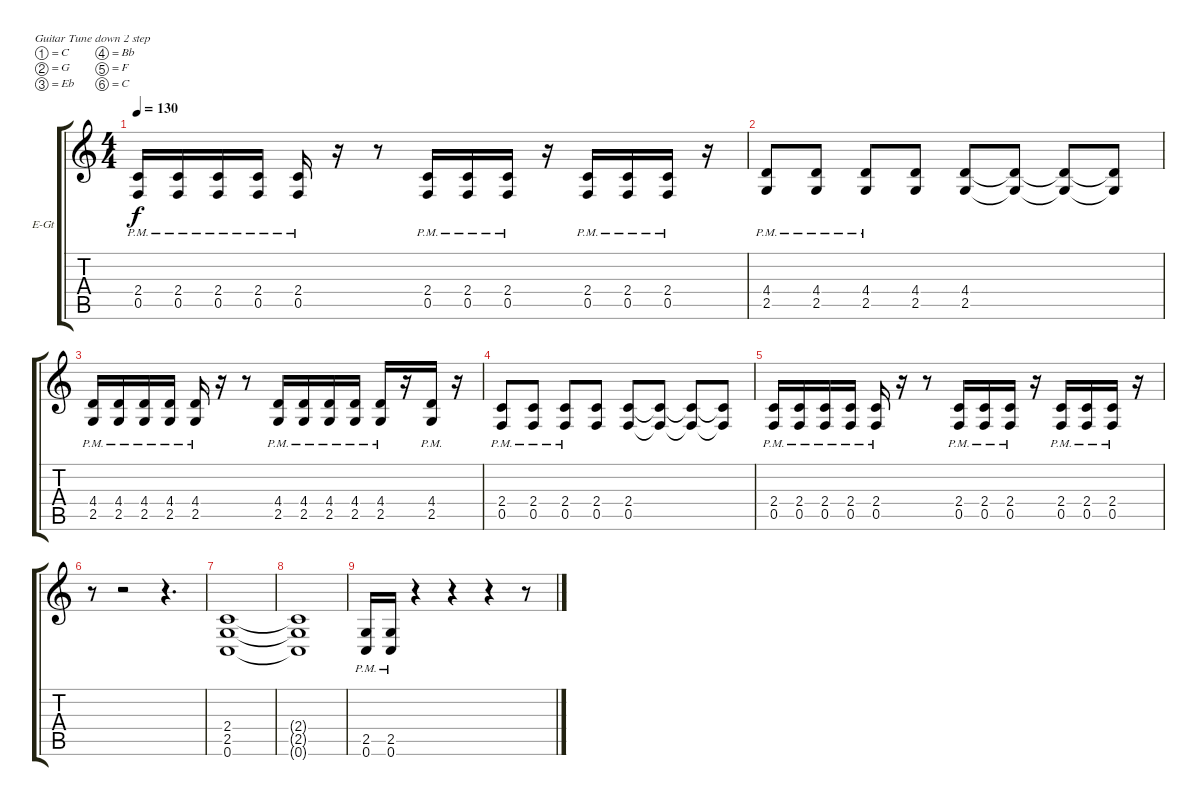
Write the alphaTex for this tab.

\defaultSystemsLayout 4
\bracketExtendMode groupsimilarinstruments
\firstSystemTrackNameOrientation horizontal
\otherSystemsTrackNameOrientation horizontal
\track ("Ритм П" "E-Gt") {instrument distortionguitar}
\staff {score tabs}
\tuning (C4 G3 Eb3 Bb2 F2 C2)
\ts (4 4)
\tempo 130
\clef g2
\ks c
(2.4{pm} 0.5{pm}).16{dy f} (2.4{pm} 0.5{pm}).16 (2.4{pm} 0.5{pm}).16 (2.4{pm} 0.5{pm}).16 (2.4{pm} 0.5{pm}).16 r.16 r.8 (2.4{pm} 0.5{pm}).16 (2.4{pm} 0.5{pm}).16 (2.4{pm} 0.5{pm}).16 r.16 (2.4{pm} 0.5{pm}).16 (2.4{pm} 0.5{pm}).16 (2.4{pm} 0.5{pm}).16 r.16 |
(4.4{pm} 2.5{pm}).8 (4.4{pm} 2.5{pm}).8 (4.4{pm} 2.5{pm}).8 (4.4 2.5).8 (4.4 2.5).8 (4.4{t} 2.5{t}).8 (4.4{t} 2.5{t}).8 (4.4{t} 2.5{t}).8 |
(4.4{pm} 2.5{pm}).16 (4.4{pm} 2.5{pm}).16 (4.4{pm} 2.5{pm}).16 (4.4{pm} 2.5{pm}).16 (4.4{pm} 2.5{pm}).16 r.16 r.8 (4.4{pm} 2.5{pm}).16 (4.4{pm} 2.5{pm}).16 (4.4{pm} 2.5{pm}).16 (4.4{pm} 2.5{pm}).16 (4.4{pm} 2.5{pm}).16 r.16 (4.4{pm} 2.5{pm}).16 r.16 |
(2.4{pm} 0.5{pm}).8 (2.4{pm} 0.5{pm}).8 (2.4{pm} 0.5{pm}).8 (2.4 0.5).8 (2.4 0.5).8 (2.4{t} 0.5{t}).8 (2.4{t} 0.5{t}).8 (2.4{t} 0.5{t}).8 |
(2.4{pm} 0.5{pm}).16 (2.4{pm} 0.5{pm}).16 (2.4{pm} 0.5{pm}).16 (2.4{pm} 0.5{pm}).16 (2.4{pm} 0.5{pm}).16 r.16 r.8 (2.4{pm} 0.5{pm}).16 (2.4{pm} 0.5{pm}).16 (2.4{pm} 0.5{pm}).16 r.16 (2.4{pm} 0.5{pm}).16 (2.4{pm} 0.5{pm}).16 (2.4{pm} 0.5{pm}).16 r.16 |
r.8 r.2 r.4{d} |
(2.4 2.5 0.6).1 |
(2.4{t} 2.5{t} 0.6{t}).1 |
(0.6{pm} 2.5{pm}).16 (0.6{pm} 2.5{pm}).16 r.4 r.4 r.4 r.8
